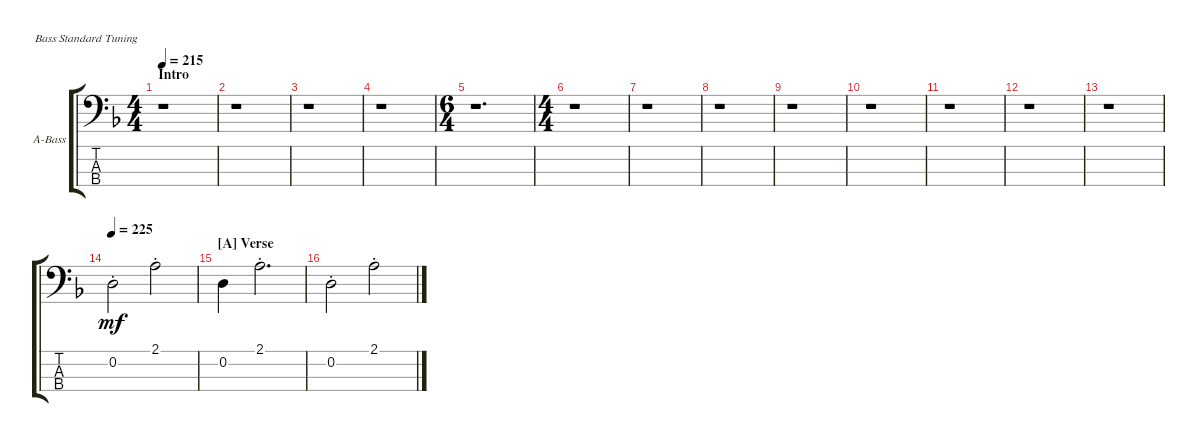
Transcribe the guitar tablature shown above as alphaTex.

\defaultSystemsLayout 4
\bracketExtendMode groupsimilarinstruments
\firstSystemTrackNameOrientation horizontal
\otherSystemsTrackNameOrientation horizontal
\track ("Acoustic Bass" "A-Bass") {instrument electricbassfinger}
\staff {score tabs}
\tuning (G2 D2 A1 E1)
\ts (4 4)
\section ("" "Intro")
\tempo 215
\clef f4
\scale
0.487395
\ks dminor
r.1{dy mf instrument electricbassfinger} |
\scale
0.256303 r.1 |
\scale
0.256303 r.1 |
\scale
0.208191 r.1 |
\ts (6 4)
\scale
0.395904 r.1{d} |
\ts (4 4)
\scale
0.395904 r.1 |
\scale
0.333333 r.1 |
\scale
0.333333 r.1 |
\scale
0.333333 r.1 |
\scale
0.333333 r.1 |
\scale
0.333333 r.1 |
\scale
0.333333 r.1 |
\scale
0.333333 r.1 |
\tempo 225
\scale
0.333333 0.2{st}.2 2.1{st}.2 |
\section ("A" "Verse")
\scale
0.333333 0.2.4 2.1{st}.2{d} |
\scale
0.333333 0.2{st}.2 2.1{st}.2
